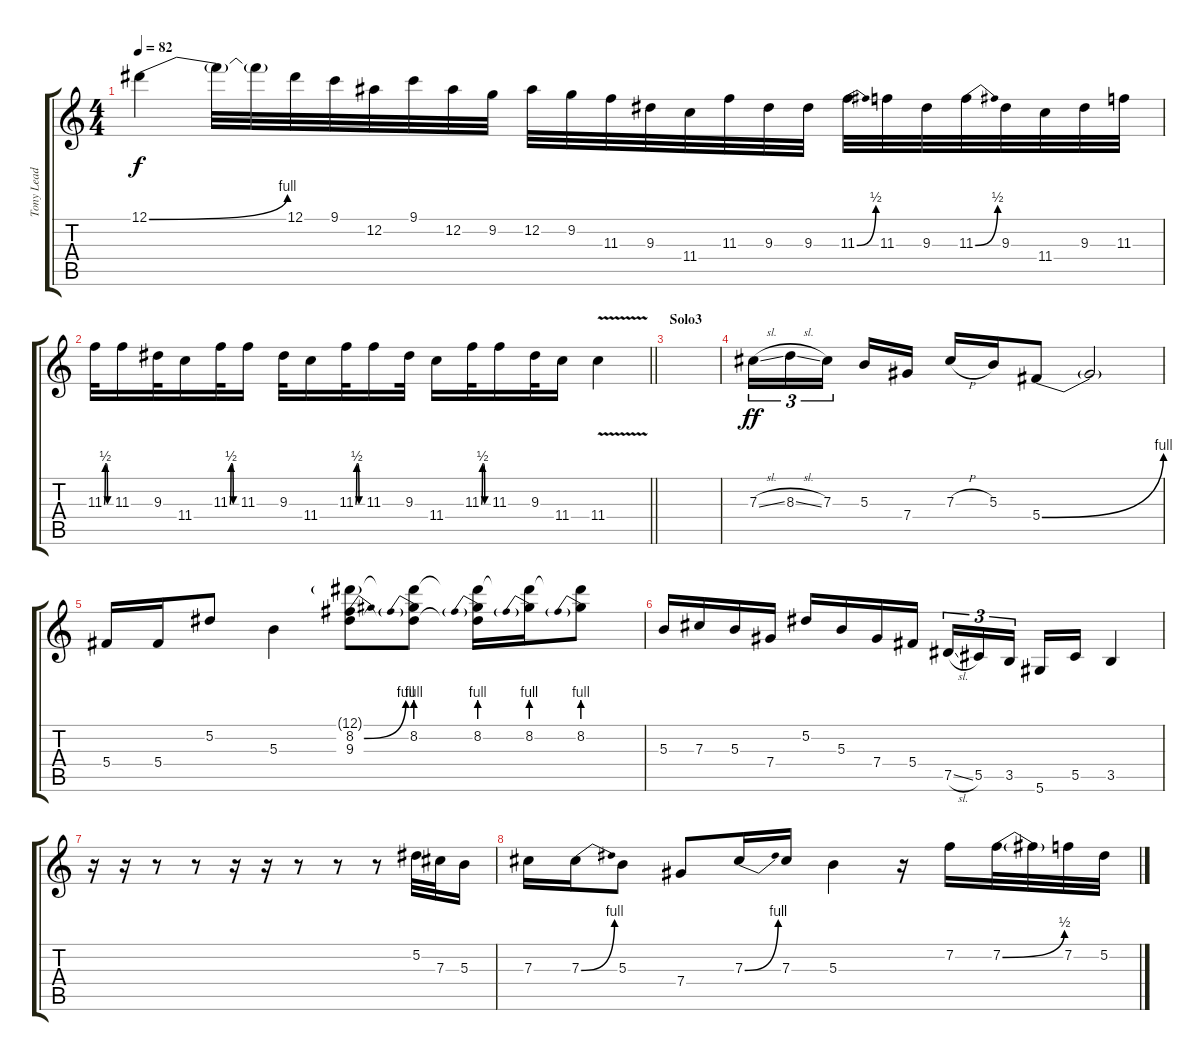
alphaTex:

\track ("Tony Lead" "Tony Lead") {instrument distortionguitar}
\staff {score tabs}
\tuning (Eb4 Bb3 Gb3 Db3 Ab2 Eb2) {hide}
\ts (4 4)
\tempo 82
\clef g2
\ks c
12.1{be (bend 0 0 60 4)}.4{dy f} 12.1{t}.32 12.1{t}.32 12.1.32 9.1.32 12.2.32 9.1.32 12.2.32 9.2.32 12.2.32 9.2.32 11.3.32 9.3.32 11.4.32 11.3.32 9.3.32 9.3.32 11.3{be (bend 0 0 60 2)}.32{instrument guitarharmonics} 11.3.32{instrument distortionguitar} 9.3.32 11.3{be (bend 0 0 60 2)}.32 9.3.32 11.4.32 9.3.32 11.3.32 |
\barLineRight lightlight
11.3{be (custom 0 0 10 2 20 2 30 0 60 0)}.32{instrument guitarharmonics} 11.3.16 9.3.32{instrument distortionguitar} 11.4.16 11.3{be (custom 0 0 10 2 20 2 30 0 60 0)}.32{instrument guitarharmonics} 11.3.16 9.3.32{instrument distortionguitar} 11.4.16 11.3{be (custom 0 0 10 2 20 2 30 0 60 0)}.32{instrument guitarharmonics} 11.3.16 9.3.32{instrument distortionguitar} 11.4.16 11.3{be (custom 0 0 10 2 20 2 30 0 60 0)}.32{instrument guitarharmonics} 11.3.16 9.3.32{instrument distortionguitar} 11.4.16 11.4{v}.4 |
\section ("" "Solo3")
|
7.3{sl}.16{tu (3 2) dy ff} 8.3{sl}.16{tu (3 2)} 7.3.16{tu (3 2) beam splitsecondary} 5.3.16 7.4.16 7.3{h}.16 5.3.16 5.4{be (bend 0 0 60 4)}.8 5.4{t}.2 |
5.4.16 5.4.16 5.2.8 5.3.4 (12.1{g} 8.2{be (bend 0 0 60 4)} 9.3).8 (12.1{t} 8.2{be (prebend 0 4 60 4)} 9.3{t}).8 (12.1{t} 8.2{be (prebend 0 4 60 4)} 9.3{t}).16 (12.1{t} 8.2{be (prebend 0 4 60 4)}).16 (12.1{t} 8.2{be (prebend 0 4 60 4)}).8 |
5.3.16 7.3.16 5.3.16 7.4.16 5.2.16 5.3.16 7.4.16 5.4.16 7.5{sl}.16{tu (3 2)} 5.5.16{tu (3 2)} 3.5.16{tu (3 2) beam splitsecondary} 5.6.16 5.5.16 3.5.4 |
r.16 r.16 r.8 r.8 r.16 r.16 r.8 r.8 r.8 5.2.32 7.3.32 5.3.16 |
7.3.16 7.3{be (bend 0 0 60 4)}.16 5.3.8 7.4.8 7.3{be (bend 0 0 60 4)}.16 7.3.16 5.3.4 r.16 7.2.16 7.2{be (bend 0 0 60 2)}.32 7.2{t}.32 7.2.32 5.2.32
